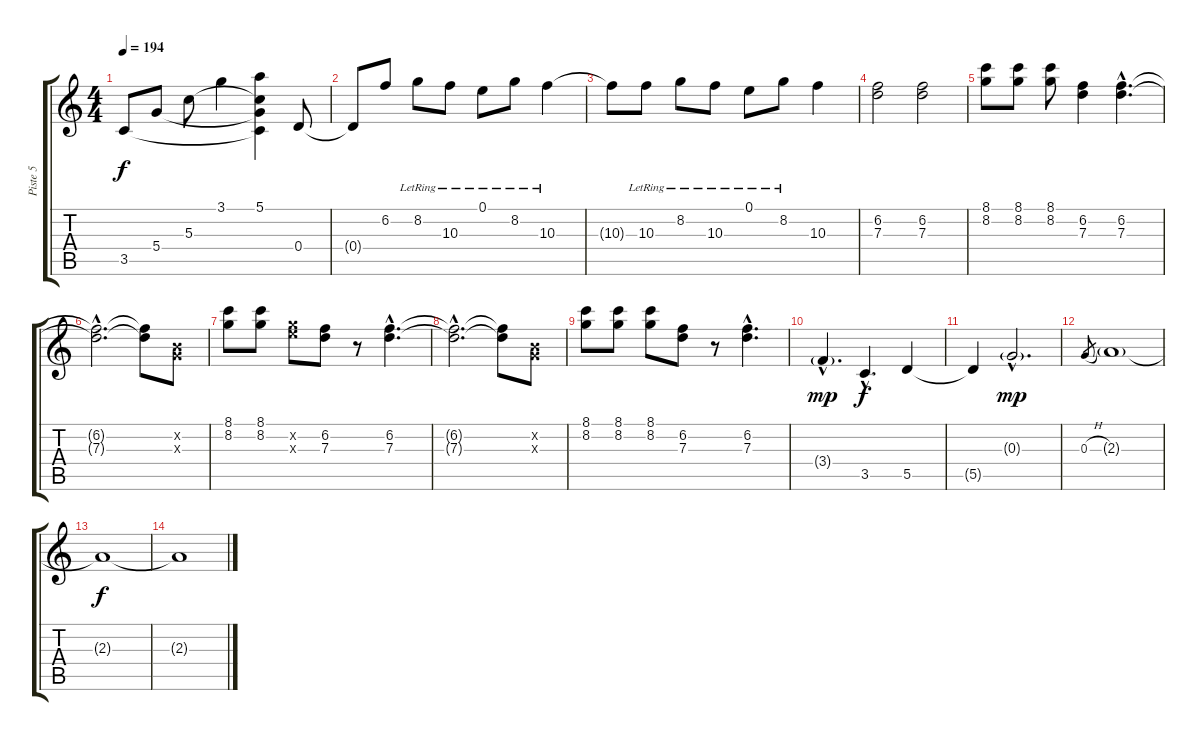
\track ("Piste 5" "Piste 5") {instrument electricguitarclean}
\staff {score tabs}
\tuning (E4 B3 G3 D3 A2 E2) {hide}
\ts (4 4)
\tempo 194
\clef g2
\ks c
3.5.8{dy f} 5.4.8 5.3.8 3.1.4 (5.1 5.3{t} 5.4{t} 3.5{t}).4 0.4.8 |
0.4{t}.8 6.2.8 8.2{lr}.8 10.3{lr}.8 0.1{lr}.8 8.2{lr}.8 10.3{lr}.4 |
10.3{t}.8 10.3{lr}.8 8.2{lr}.8 10.3{lr}.8 0.1{lr}.8 8.2{lr}.8 10.3.4 |
(6.2 7.3).2 (6.2 7.3).2 |
(8.1 8.2).8 (8.1 8.2).8 (8.1 8.2).8 (6.2 7.3).4 (6.2{hac} 7.3{hac}).4{d} |
(6.2{hac t} 7.3{hac t}).2{d} (6.2{t} 7.3{t}).8 (0.2{x} 0.3{x}).8 |
(8.1 8.2).8 (8.1 8.2).8 (8.2{x} 9.3{x}).8 (6.2 7.3).8 r.8 (6.2{hac} 7.3{hac}).4{d} |
(6.2{hac t} 7.3{hac t}).2{d} (6.2{t} 7.3{t}).8 (0.2{x} 0.3{x}).8 |
(8.1 8.2).8 (8.1 8.2).8 (8.1 8.2).8 (6.2 7.3).8 r.8 (6.2{hac} 7.3{hac}).4{d} |
3.4{g hac}.4{d dy mp} 3.5{hac}.4{d dy f} 5.5.4 |
5.5{t}.4 0.3{g hac}.2{d dy mp} |
0.3{h}.8{gr} 2.3{g}.1 |
2.3{t}.1{dy f} |
2.3{t}.1
